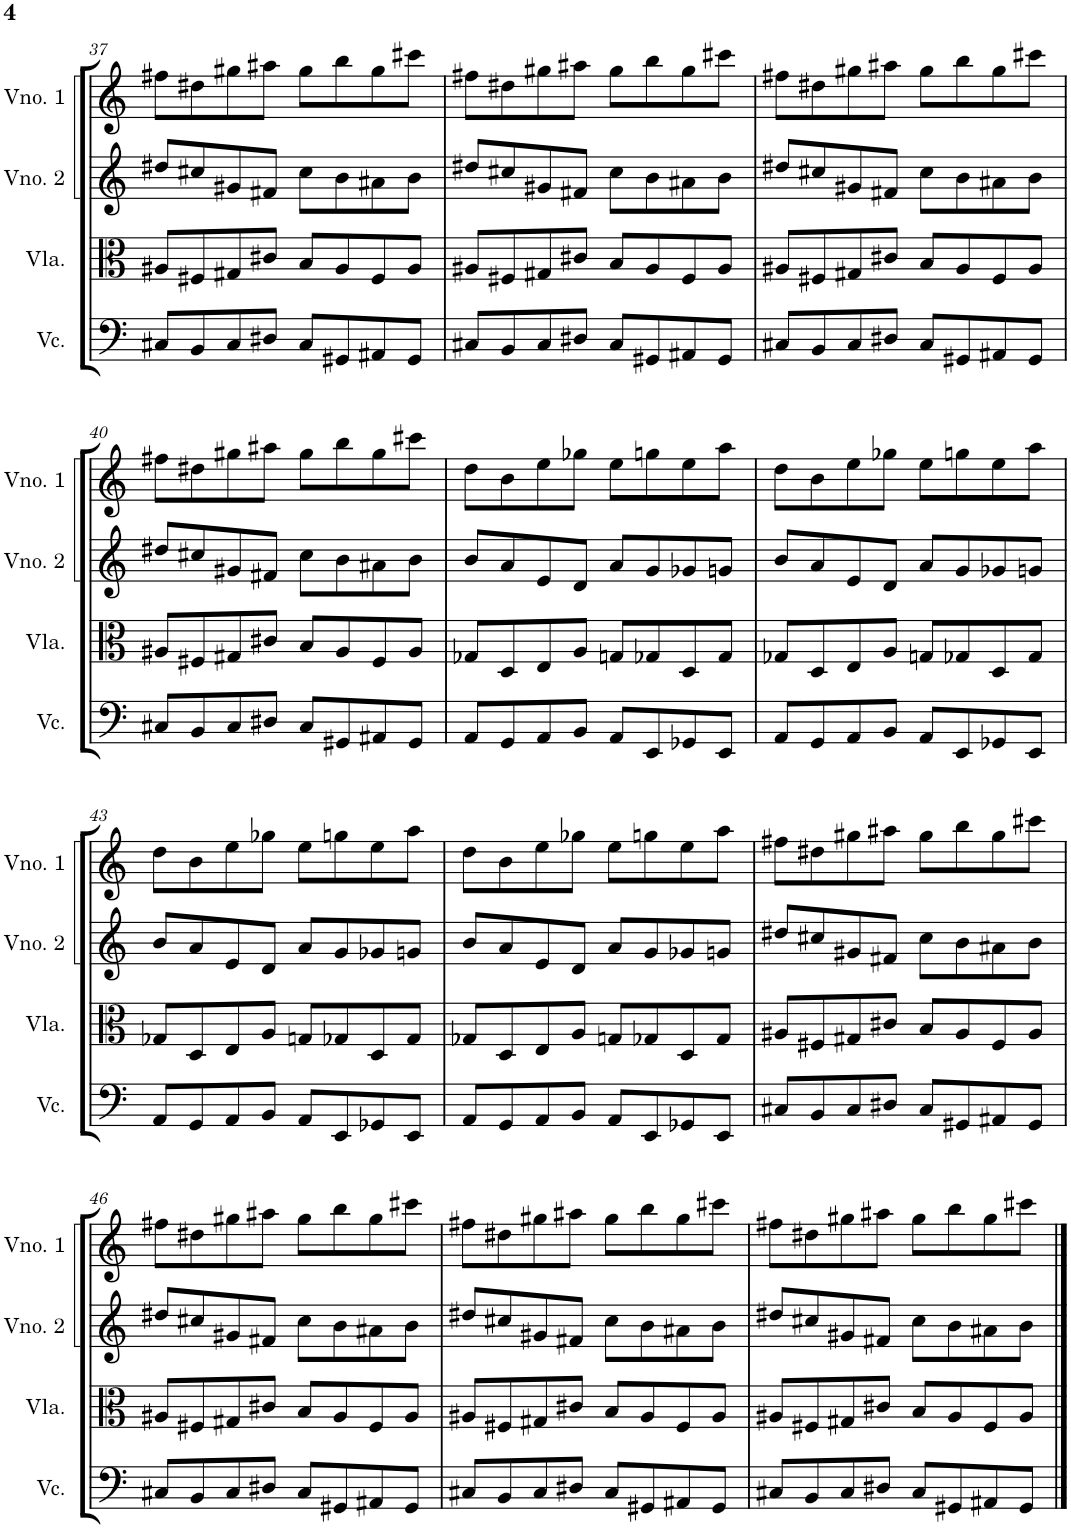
**kern	**kern	**kern	**kern
*part4	*part3	*part2	*part1
*staff4	*staff3	*staff2	*staff1
*I"Violoncelo	*I"Viola	*I"Violino 2	*I"Violino 1
*I'Vc.	*I'Vla.	*I'Vno. 2	*I'Vno. 1
!!LO:PB:g=z
*clefF4	*clefC3	*clefG2	*clefG2
*k[]	*k[]	*k[]	*k[]
*M4/4	*M4/4	*M4/4	*M4/4
=37	=37	=37	=37
8C#X/L	8A#X/L	8dd#X/L	8ff#X\L
8BB/	8F#X/	8cc#X/	8dd#X\
8C#/	8G#X/	8g#X/	8gg#X\
8D#X/J	8c#X/J	8f#X/J	8aa#X\J
8C#/L	8B/L	8cc#\L	8gg#\L
8GG#X/	8A#/	8b\	8bb\
8AA#X/	8F#/	8a#X\	8gg#\
8GG#/J	8A#/J	8b\J	8ccc#X\J
=38	=38	=38	=38
8C#X/L	8A#X/L	8dd#X/L	8ff#X\L
8BB/	8F#X/	8cc#X/	8dd#X\
8C#/	8G#X/	8g#X/	8gg#X\
8D#X/J	8c#X/J	8f#X/J	8aa#X\J
8C#/L	8B/L	8cc#\L	8gg#\L
8GG#X/	8A#/	8b\	8bb\
8AA#X/	8F#/	8a#X\	8gg#\
8GG#/J	8A#/J	8b\J	8ccc#X\J
=39	=39	=39	=39
8C#X/L	8A#X/L	8dd#X/L	8ff#X\L
8BB/	8F#X/	8cc#X/	8dd#X\
8C#/	8G#X/	8g#X/	8gg#X\
8D#X/J	8c#X/J	8f#X/J	8aa#X\J
8C#/L	8B/L	8cc#\L	8gg#\L
8GG#X/	8A#/	8b\	8bb\
8AA#X/	8F#/	8a#X\	8gg#\
8GG#/J	8A#/J	8b\J	8ccc#X\J
!!LO:LB:g=z
=40	=40	=40	=40
8C#X/L	8A#X/L	8dd#X/L	8ff#X\L
8BB/	8F#X/	8cc#X/	8dd#X\
8C#/	8G#X/	8g#X/	8gg#X\
8D#X/J	8c#X/J	8f#X/J	8aa#X\J
8C#/L	8B/L	8cc#\L	8gg#\L
8GG#X/	8A#/	8b\	8bb\
8AA#X/	8F#/	8a#X\	8gg#\
8GG#/J	8A#/J	8b\J	8ccc#X\J
=41	=41	=41	=41
8AA/L	8G-X/L	8b/L	8dd\L
8GG/	8D/	8a/	8b\
8AA/	8E/	8e/	8ee\
8BB/J	8A/J	8d/J	8gg-X\J
8AA/L	8Gn/L	8a/L	8ee\L
8EE/	8G-X/	8g/	8ggn\
8GG-X/	8D/	8g-X/	8ee\
8EE/J	8G-/J	8gn/J	8aa\J
=42	=42	=42	=42
8AA/L	8G-X/L	8b/L	8dd\L
8GG/	8D/	8a/	8b\
8AA/	8E/	8e/	8ee\
8BB/J	8A/J	8d/J	8gg-X\J
8AA/L	8Gn/L	8a/L	8ee\L
8EE/	8G-X/	8g/	8ggn\
8GG-X/	8D/	8g-X/	8ee\
8EE/J	8G-/J	8gn/J	8aa\J
!!LO:LB:g=z
=43	=43	=43	=43
8AA/L	8G-X/L	8b/L	8dd\L
8GG/	8D/	8a/	8b\
8AA/	8E/	8e/	8ee\
8BB/J	8A/J	8d/J	8gg-X\J
8AA/L	8Gn/L	8a/L	8ee\L
8EE/	8G-X/	8g/	8ggn\
8GG-X/	8D/	8g-X/	8ee\
8EE/J	8G-/J	8gn/J	8aa\J
=44	=44	=44	=44
8AA/L	8G-X/L	8b/L	8dd\L
8GG/	8D/	8a/	8b\
8AA/	8E/	8e/	8ee\
8BB/J	8A/J	8d/J	8gg-X\J
8AA/L	8Gn/L	8a/L	8ee\L
8EE/	8G-X/	8g/	8ggn\
8GG-X/	8D/	8g-X/	8ee\
8EE/J	8G-/J	8gn/J	8aa\J
=45	=45	=45	=45
8C#X/L	8A#X/L	8dd#X/L	8ff#X\L
8BB/	8F#X/	8cc#X/	8dd#X\
8C#/	8G#X/	8g#X/	8gg#X\
8D#X/J	8c#X/J	8f#X/J	8aa#X\J
8C#/L	8B/L	8cc#\L	8gg#\L
8GG#X/	8A#/	8b\	8bb\
8AA#X/	8F#/	8a#X\	8gg#\
8GG#/J	8A#/J	8b\J	8ccc#X\J
!!LO:LB:g=z
=46	=46	=46	=46
8C#X/L	8A#X/L	8dd#X/L	8ff#X\L
8BB/	8F#X/	8cc#X/	8dd#X\
8C#/	8G#X/	8g#X/	8gg#X\
8D#X/J	8c#X/J	8f#X/J	8aa#X\J
8C#/L	8B/L	8cc#\L	8gg#\L
8GG#X/	8A#/	8b\	8bb\
8AA#X/	8F#/	8a#X\	8gg#\
8GG#/J	8A#/J	8b\J	8ccc#X\J
=47	=47	=47	=47
8C#X/L	8A#X/L	8dd#X/L	8ff#X\L
8BB/	8F#X/	8cc#X/	8dd#X\
8C#/	8G#X/	8g#X/	8gg#X\
8D#X/J	8c#X/J	8f#X/J	8aa#X\J
8C#/L	8B/L	8cc#\L	8gg#\L
8GG#X/	8A#/	8b\	8bb\
8AA#X/	8F#/	8a#X\	8gg#\
8GG#/J	8A#/J	8b\J	8ccc#X\J
=48	=48	=48	=48
8C#X/L	8A#X/L	8dd#X/L	8ff#X\L
8BB/	8F#X/	8cc#X/	8dd#X\
8C#/	8G#X/	8g#X/	8gg#X\
8D#X/J	8c#X/J	8f#X/J	8aa#X\J
8C#/L	8B/L	8cc#\L	8gg#\L
8GG#X/	8A#/	8b\	8bb\
8AA#X/	8F#/	8a#X\	8gg#\
8GG#/J	8A#/J	8b\J	8ccc#X\J
==	==	==	==
*-	*-	*-	*-
